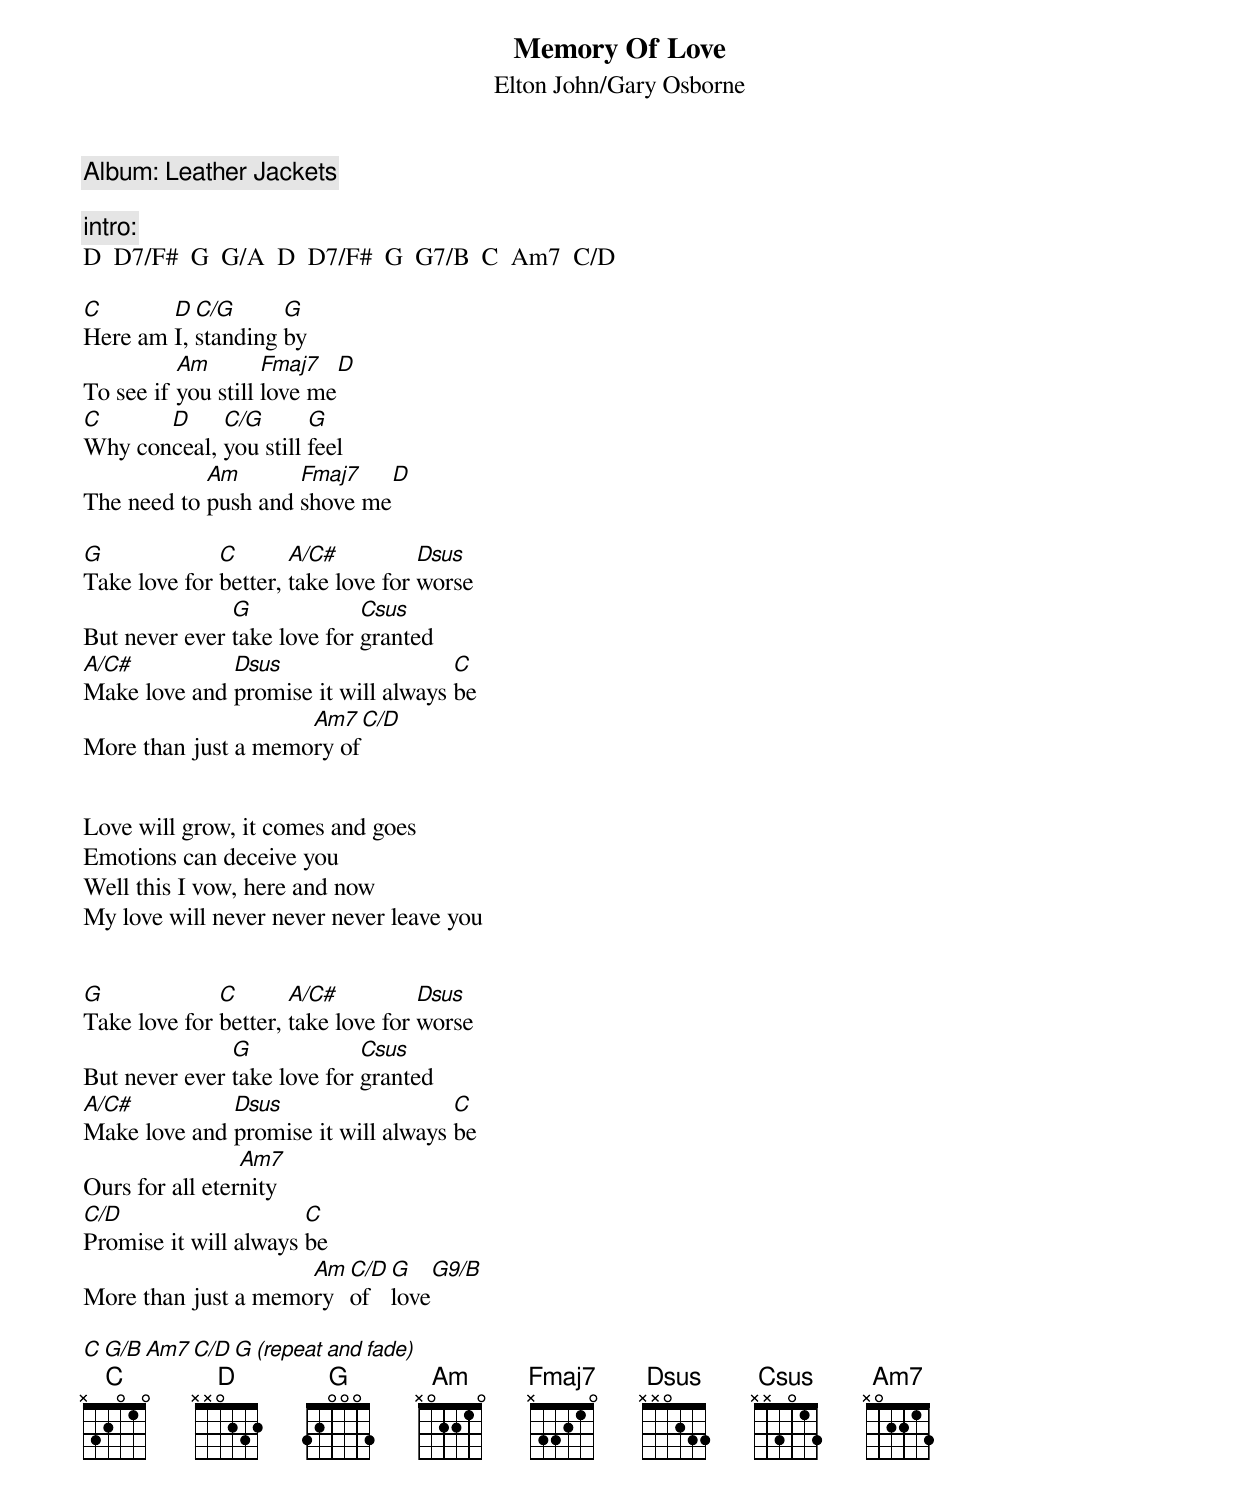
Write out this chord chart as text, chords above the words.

Memory Of Love
Elton John/Gary Osborne
Album: Leather Jackets

intro:
D  D7/F#  G  G/A  D  D7/F#  G  G7/B  C  Am7  C/D

C       D  C/G      G
Here am I, standing by
          Am        Fmaj7   D
To see if you still love me
C      D     C/G       G
Why conceal, you still feel
            Am       Fmaj7     D
The need to push and shove me

G             C       A/C#          Dsus
Take love for better, take love for worse
               G             Csus
But never ever take love for granted
A/C#          Dsus                   C
Make love and promise it will always be
                     Am7   C/D
More than just a memory of


Love will grow, it comes and goes
Emotions can deceive you
Well this I vow, here and now
My love will never never never leave you


G             C       A/C#          Dsus
Take love for better, take love for worse
               G             Csus
But never ever take love for granted
A/C#          Dsus                   C
Make love and promise it will always be
                 Am7
Ours for all eternity
C/D                    C
Promise it will always be
                     Am C/D  G     G9/B
More than just a memory of   love

C  G/B  Am7  C/D  G (repeat and fade)
